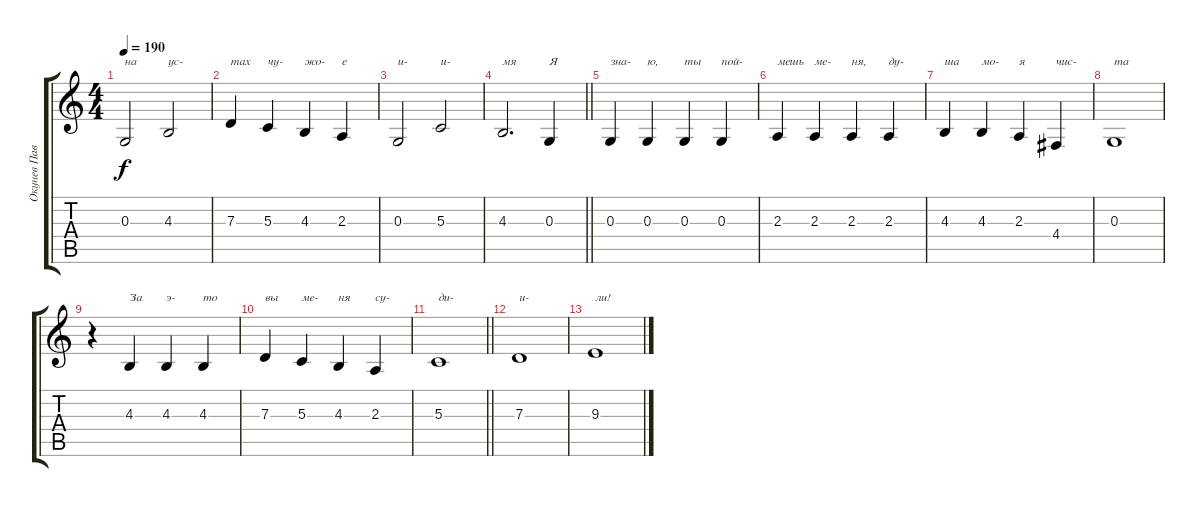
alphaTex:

\track ("Окунев Павел" "Окунев Пав") {instrument altosax}
\staff {score tabs}
\tuning (E4 B3 G3 D3 A2 E2) {hide}
\ts (4 4)
\tempo 190
\clef g2
\ks c
0.3.2{txt "на" dy f} 4.3.2{txt "ус-"} |
7.3.4{txt "тах"} 5.3.4{txt "чу-"} 4.3.4{txt "жо-"} 2.3.4{txt "е"} |
0.3.2{txt "и-"} 5.3.2{txt "и-"} |
\barLineRight lightlight
4.3.2{d txt "мя"} 0.3.4{txt "Я"} |
0.3.4{txt "зна-"} 0.3.4{txt "ю,"} 0.3.4{txt "ты"} 0.3.4{txt "пой-"} |
2.3.4{txt "мешь"} 2.3.4{txt "ме-"} 2.3.4{txt "ня,"} 2.3.4{txt "ду-"} |
4.3.4{txt "ша"} 4.3.4{txt "мо-"} 2.3.4{txt "я"} 4.4.4{txt "чис-"} |
0.3.1{txt "та"} |
r.4 4.3.4{txt "За"} 4.3.4{txt "э-"} 4.3.4{txt "то"} |
7.3.4{txt "вы"} 5.3.4{txt "ме-"} 4.3.4{txt "ня"} 2.3.4{txt "су-"} |
\barLineRight lightlight
5.3.1{txt "ди-"} |
7.3.1{txt "и-"} |
9.3.1{txt "ли!"}
